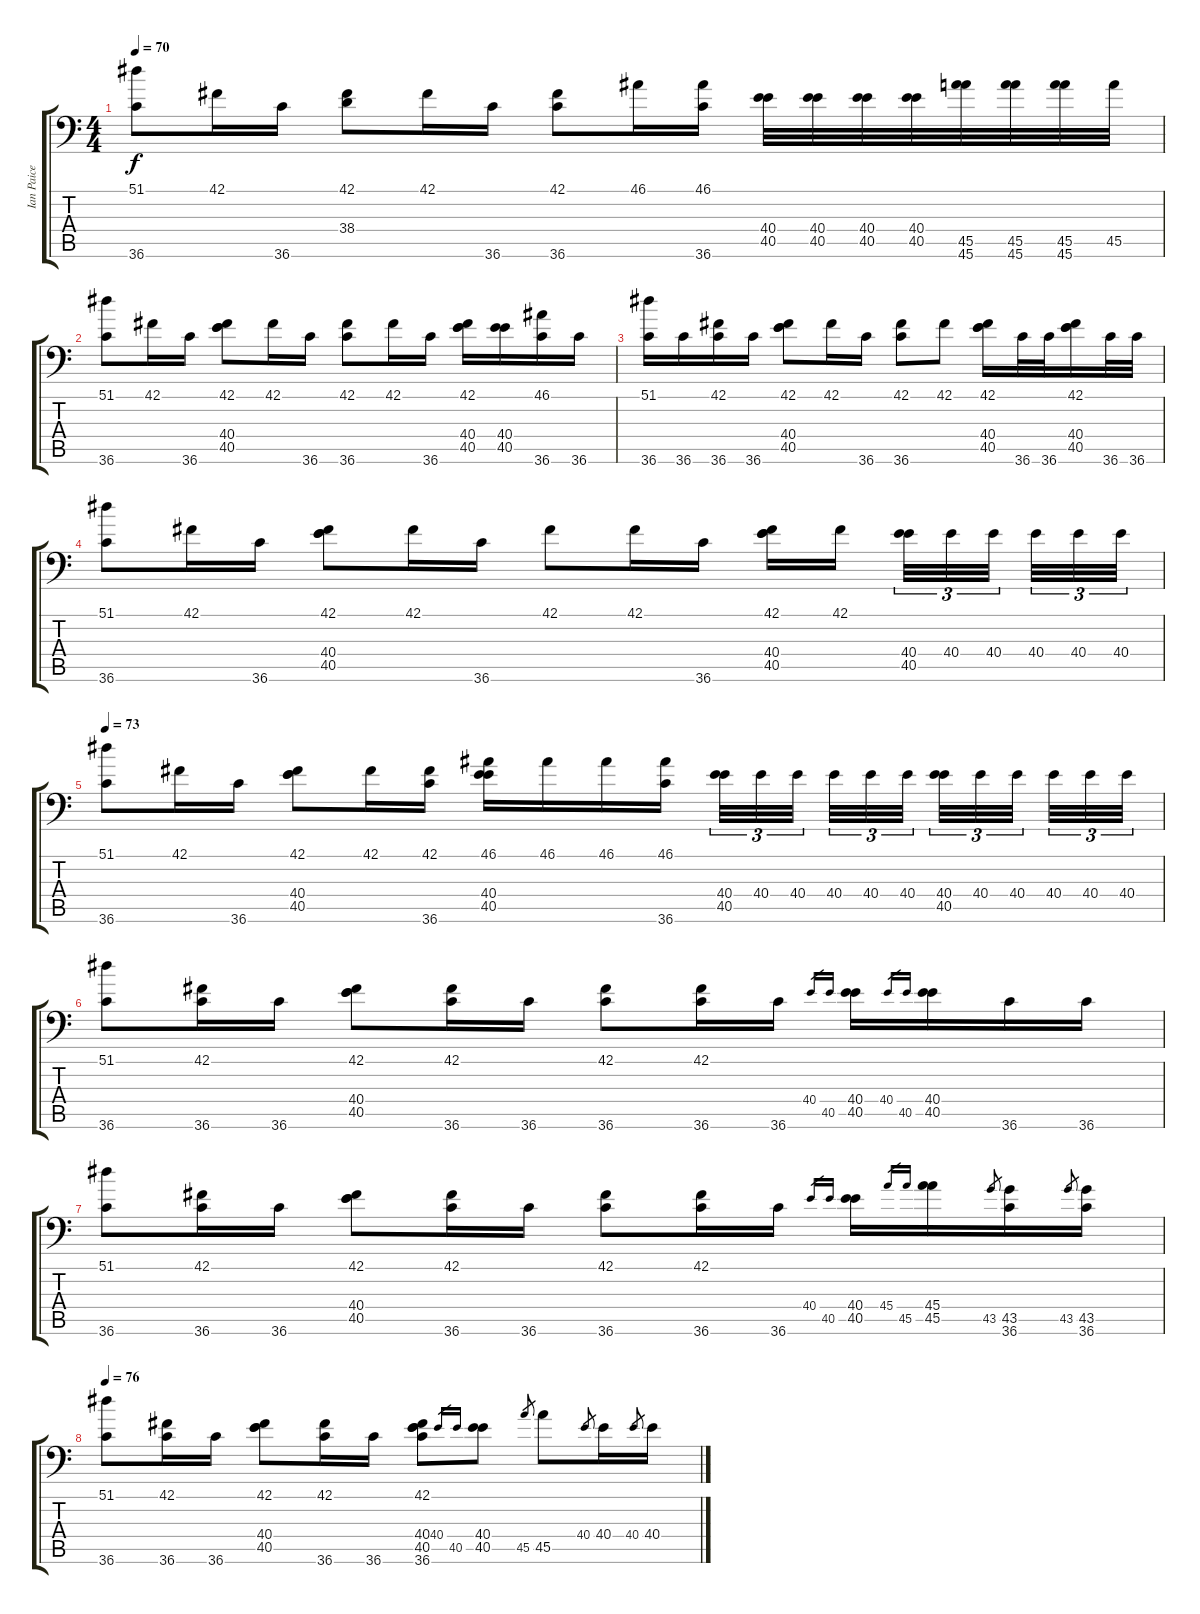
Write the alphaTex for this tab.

\track ("Ian Paice" "Ian Paice") {instrument acousticgrandpiano}
\staff {score tabs}
\tuning (C-1 C-1 C-1 C-1 C-1 C-1) {hide}
\ts (4 4)
\tempo 70
\clef f4
\ks c
(51.1 36.6).8{dy f} 42.1.16 36.6.16 (42.1 38.4).8 42.1.16 36.6.16 (42.1 36.6).8 46.1.16 (46.1 36.6).16 (40.4 40.5).32 (40.4 40.5).32 (40.4 40.5).32 (40.4 40.5).32 (45.5 45.6).32 (45.5 45.6).32 (45.5 45.6).32 45.5.32 |
(51.1 36.6).8 42.1.16 36.6.16 (42.1 40.4 40.5).8 42.1.16 36.6.16 (42.1 36.6).8 42.1.16 36.6.16 (42.1 40.4 40.5).16 (40.4 40.5).16 (46.1 36.6).16 36.6.16 |
(51.1 36.6).16 36.6.16 (42.1 36.6).16 36.6.16 (42.1 40.4 40.5).8 42.1.16 36.6.16 (42.1 36.6).8 42.1.8 (42.1 40.4 40.5).16 36.6.32 36.6.32 (42.1 40.4 40.5).16 36.6.32 36.6.32 |
(51.1 36.6).8 42.1.16 36.6.16 (42.1 40.4 40.5).8 42.1.16 36.6.16 42.1.8 42.1.16 36.6.16 (42.1 40.4 40.5).16 42.1.16 (40.4 40.5).32{tu (3 2)} 40.4.32{tu (3 2)} 40.4.32{tu (3 2)} 40.4.32{tu (3 2)} 40.4.32{tu (3 2)} 40.4.32{tu (3 2)} |
\tempo 73
(51.1 36.6).8 42.1.16 36.6.16 (42.1 40.4 40.5).8 42.1.16 (42.1 36.6).16 (46.1 40.4 40.5).16 46.1.16 46.1.16 (46.1 36.6).16 (40.4 40.5).32{tu (3 2)} 40.4.32{tu (3 2)} 40.4.32{tu (3 2)} 40.4.32{tu (3 2)} 40.4.32{tu (3 2)} 40.4.32{tu (3 2)} (40.4 40.5).32{tu (3 2)} 40.4.32{tu (3 2)} 40.4.32{tu (3 2)} 40.4.32{tu (3 2)} 40.4.32{tu (3 2)} 40.4.32{tu (3 2)} |
(51.1 36.6).8 (42.1 36.6).16 36.6.16 (42.1 40.4 40.5).8 (42.1 36.6).16 36.6.16 (42.1 36.6).8 (42.1 36.6).16 36.6.16 40.4.16{gr} 40.5.16{gr} (40.4 40.5).16 40.4.16{gr} 40.5.16{gr} (40.4 40.5).16 36.6.16 36.6.16 |
(51.1 36.6).8 (42.1 36.6).16 36.6.16 (42.1 40.4 40.5).8 (42.1 36.6).16 36.6.16 (42.1 36.6).8 (42.1 36.6).16 36.6.16 40.4.16{gr} 40.5.16{gr} (40.4 40.5).16 45.4.16{gr} 45.5.16{gr} (45.4 45.5).16 43.5.8{gr} (43.5 36.6).16 43.5.8{gr} (43.5 36.6).16 |
\tempo 76
(51.1 36.6).8 (42.1 36.6).16 36.6.16 (42.1 40.4 40.5).8 (42.1 36.6).16 36.6.16 (42.1 40.4 40.5 36.6).8 40.4.16{gr} 40.5.16{gr} (40.4 40.5).8 45.5.8{gr} 45.5.8 40.4.8{gr} 40.4.16 40.4.8{gr} 40.4.16
